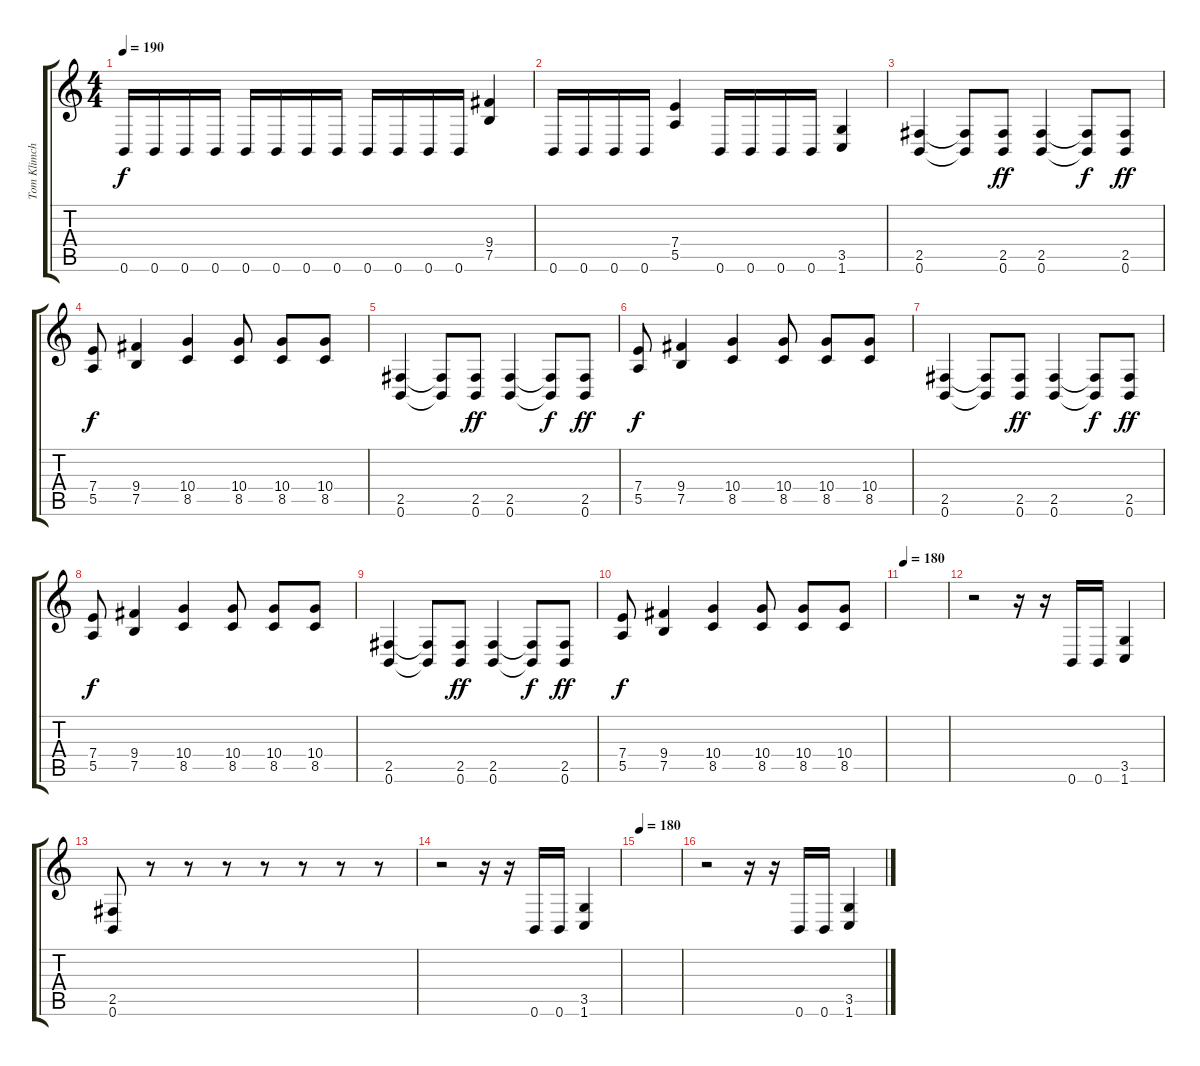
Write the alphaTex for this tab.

\track ("Tom Klimchuck (lead guitar)" "Tom Klimch") {instrument distortionguitar}
\staff {score tabs}
\tuning (B3 Gb3 D3 A2 E2 B1) {hide}
\ts (4 4)
\tempo 190
\clef g2
\ks c
0.6.16{dy f} 0.6.16 0.6.16 0.6.16 0.6.16 0.6.16 0.6.16 0.6.16 0.6.16 0.6.16 0.6.16 0.6.16 (9.4 7.5).4 |
0.6.16 0.6.16 0.6.16 0.6.16 (7.4 5.5).4 0.6.16 0.6.16 0.6.16 0.6.16 (3.5 1.6).4 |
(2.5 0.6).4 (2.5{t} 0.6{t}).8 (2.5 0.6).8{dy ff} (2.5 0.6).4 (2.5{t} 0.6{t}).8{dy f} (2.5 0.6).8{dy ff} |
(7.4 5.5).8{dy f} (9.4 7.5).4 (10.4 8.5).4 (10.4 8.5).8 (10.4 8.5).8 (10.4 8.5).8 |
(2.5 0.6).4 (2.5{t} 0.6{t}).8 (2.5 0.6).8{dy ff} (2.5 0.6).4 (2.5{t} 0.6{t}).8{dy f} (2.5 0.6).8{dy ff} |
(7.4 5.5).8{dy f} (9.4 7.5).4 (10.4 8.5).4 (10.4 8.5).8 (10.4 8.5).8 (10.4 8.5).8 |
(2.5 0.6).4 (2.5{t} 0.6{t}).8 (2.5 0.6).8{dy ff} (2.5 0.6).4 (2.5{t} 0.6{t}).8{dy f} (2.5 0.6).8{dy ff} |
(7.4 5.5).8{dy f} (9.4 7.5).4 (10.4 8.5).4 (10.4 8.5).8 (10.4 8.5).8 (10.4 8.5).8 |
(2.5 0.6).4 (2.5{t} 0.6{t}).8 (2.5 0.6).8{dy ff} (2.5 0.6).4 (2.5{t} 0.6{t}).8{dy f} (2.5 0.6).8{dy ff} |
(7.4 5.5).8{dy f} (9.4 7.5).4 (10.4 8.5).4 (10.4 8.5).8 (10.4 8.5).8 (10.4 8.5).8 |
\tempo 180
|
r.2 r.16 r.16 0.6.16 0.6.16 (3.5 1.6).4 |
(2.5 0.6).8 r.8 r.8 r.8 r.8 r.8 r.8 r.8 |
r.2 r.16 r.16 0.6.16 0.6.16 (3.5 1.6).4 |
\tempo 180
|
r.2 r.16 r.16 0.6.16 0.6.16 (3.5 1.6).4
